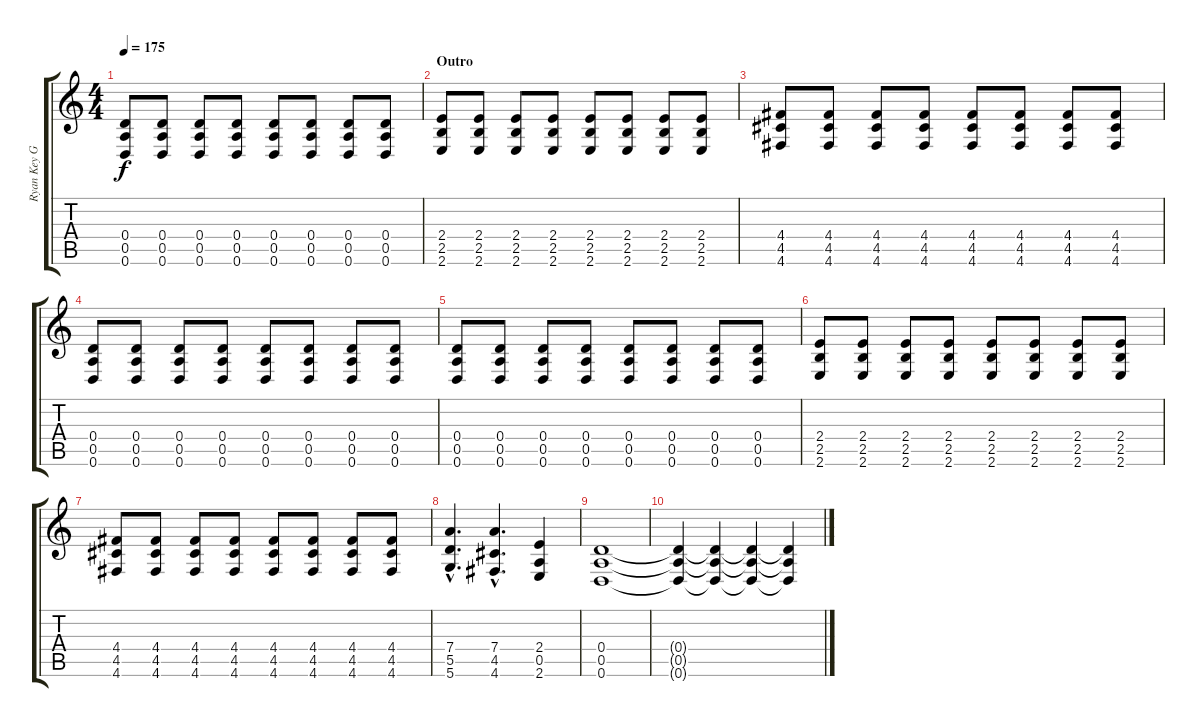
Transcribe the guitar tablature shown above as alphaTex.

\track ("Ryan Key Guitar 1" "Ryan Key G") {instrument overdrivenguitar}
\staff {score tabs}
\tuning (E4 B3 G3 D3 A2 D2) {hide}
\ts (4 4)
\tempo 175
\clef g2
\ks c
(0.4 0.5 0.6).8{dy f} (0.4 0.5 0.6).8 (0.4 0.5 0.6).8 (0.4 0.5 0.6).8 (0.4 0.5 0.6).8 (0.4 0.5 0.6).8 (0.4 0.5 0.6).8 (0.4 0.5 0.6).8 |
\section ("" "Outro")
(2.4 2.5 2.6).8{volume 10} (2.4 2.5 2.6).8 (2.4 2.5 2.6).8 (2.4 2.5 2.6).8 (2.4 2.5 2.6).8 (2.4 2.5 2.6).8 (2.4 2.5 2.6).8 (2.4 2.5 2.6).8 |
(4.4 4.5 4.6).8 (4.4 4.5 4.6).8 (4.4 4.5 4.6).8 (4.4 4.5 4.6).8 (4.4 4.5 4.6).8 (4.4 4.5 4.6).8 (4.4 4.5 4.6).8 (4.4 4.5 4.6).8 |
(0.4 0.5 0.6).8 (0.4 0.5 0.6).8 (0.4 0.5 0.6).8 (0.4 0.5 0.6).8 (0.4 0.5 0.6).8 (0.4 0.5 0.6).8 (0.4 0.5 0.6).8 (0.4 0.5 0.6).8 |
(0.4 0.5 0.6).8 (0.4 0.5 0.6).8 (0.4 0.5 0.6).8 (0.4 0.5 0.6).8 (0.4 0.5 0.6).8 (0.4 0.5 0.6).8 (0.4 0.5 0.6).8 (0.4 0.5 0.6).8 |
(2.4 2.5 2.6).8{volume 10} (2.4 2.5 2.6).8 (2.4 2.5 2.6).8 (2.4 2.5 2.6).8 (2.4 2.5 2.6).8 (2.4 2.5 2.6).8 (2.4 2.5 2.6).8 (2.4 2.5 2.6).8 |
(4.4 4.5 4.6).8 (4.4 4.5 4.6).8 (4.4 4.5 4.6).8 (4.4 4.5 4.6).8 (4.4 4.5 4.6).8 (4.4 4.5 4.6).8 (4.4 4.5 4.6).8 (4.4 4.5 4.6).8 |
(7.4{hac} 5.5{hac} 5.6{hac}).4{d} (7.4{hac} 4.5{hac} 4.6{hac}).4{d} (2.4 0.5 2.6).4 |
(0.4 0.5 0.6).1{volume 4} |
(0.4{t} 0.5{t} 0.6{t}).4 (0.4{t} 0.5{t} 0.6{t}).4 (0.4{t} 0.5{t} 0.6{t}).4 (0.4{t} 0.5{t} 0.6{t}).4
